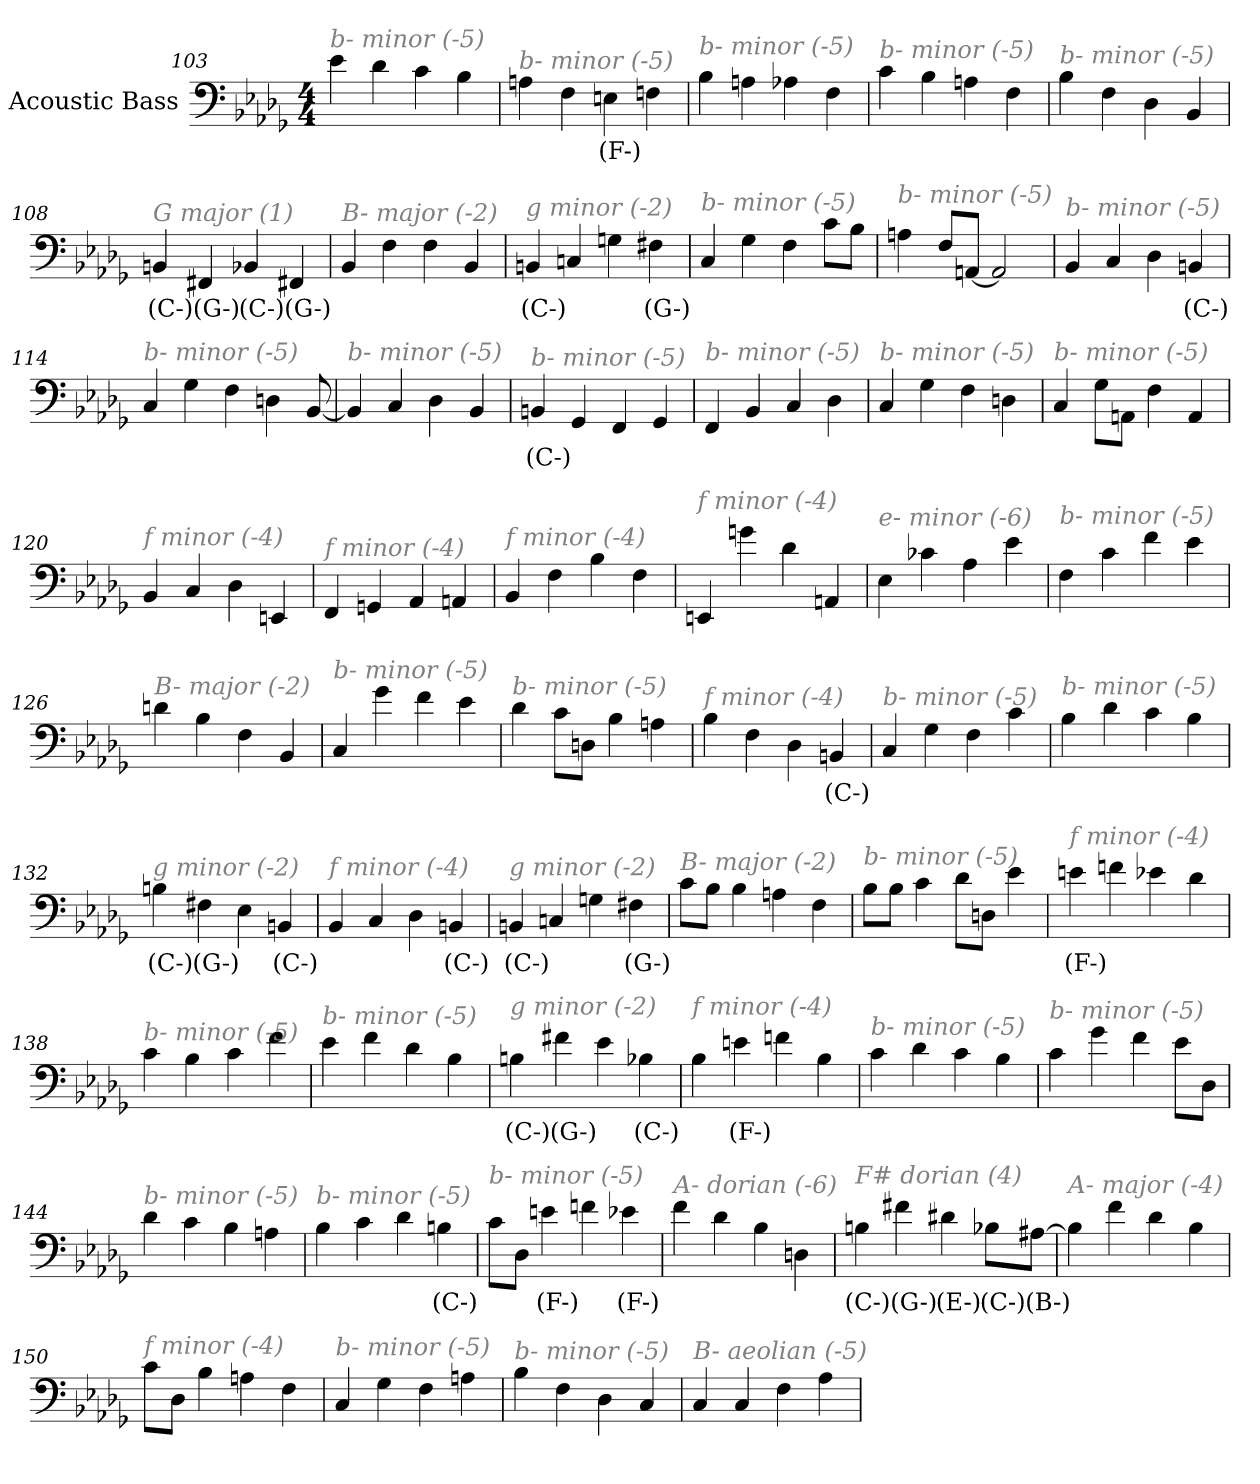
**kern	**text
*part1	*part1
*staff1	*staff1
*I"Acoustic Bass	*
*clefF4	*
*ITrd7c12	*
*k[b-e-a-d-g-]	*
*D-:	*
*M4/4	*
=103	=103
!LO:TX:i:color=#808080:t=b- minor (-5)	!
4E-	.
4D-	.
4C	.
4BB-	.
=104	=104
!LO:TX:i:color=#808080:t=b- minor (-5)	!
4AAn	.
4FF	.
4EEni	(F-)
4FFn	.
=105	=105
!LO:TX:i:color=#808080:t=b- minor (-5)	!
4BB-	.
4AAn	.
4AA-X	.
4FF	.
=106	=106
!LO:TX:i:color=#808080:t=b- minor (-5)	!
4C	.
4BB-	.
4AAn	.
4FF	.
=107	=107
!LO:TX:i:color=#808080:t=b- minor (-5)	!
4BB-	.
4FF	.
4DD-	.
4BBB-	.
=108	=108
!LO:TX:i:color=#808080:t=G major (1)	!
4BBBni	(C-)
4FFF#Xi	(G-)
4BBB-i	(C-)
4FFF#Xi	(G-)
=109	=109
!LO:TX:i:color=#808080:t=B- major (-2)	!
4BBB-	.
4FF	.
4FF	.
4BBB-	.
=110	=110
!LO:TX:i:color=#808080:t=g minor (-2)	!
4BBBni	(C-)
4CCn	.
4GGn	.
4FF#Xi	(G-)
=111	=111
!LO:TX:i:color=#808080:t=b- minor (-5)	!
4CC	.
4GG-	.
4FF	.
8CL	.
8BB-J	.
=112	=112
!LO:TX:i:color=#808080:t=b- minor (-5)	!
4AAn	.
8FFL	.
[8AAAnJ	.
2AAA]	.
=113	=113
!LO:TX:i:color=#808080:t=b- minor (-5)	!
4BBB-	.
4CC	.
4DD-	.
4BBBni	(C-)
=114	=114
!LO:TX:i:color=#808080:t=b- minor (-5)	!
4CC	.
4GG-	.
4FF	.
4DDn	.
[8BBB-	.
=115	=115
!LO:TX:i:color=#808080:t=b- minor (-5)	!
4BBB-]	.
4CC	.
4DD-	.
4BBB-	.
=116	=116
!LO:TX:i:color=#808080:t=b- minor (-5)	!
4BBBni	(C-)
4GGG-	.
4FFF	.
4GGG-	.
=117	=117
!LO:TX:i:color=#808080:t=b- minor (-5)	!
4FFF	.
4BBB-	.
4CC	.
4DD-	.
=118	=118
!LO:TX:i:color=#808080:t=b- minor (-5)	!
4CC	.
4GG-	.
4FF	.
4DDn	.
=119	=119
!LO:TX:i:color=#808080:t=b- minor (-5)	!
4CC	.
8GG-L	.
8AAAnJ	.
4FF	.
4AAA	.
=120	=120
!LO:TX:i:color=#808080:t=f minor (-4)	!
4BBB-	.
4CC	.
4DD-	.
4EEEn	.
=121	=121
!LO:TX:i:color=#808080:t=f minor (-4)	!
4FFF	.
4GGGn	.
4AAA-	.
4AAAn	.
=122	=122
!LO:TX:i:color=#808080:t=f minor (-4)	!
4BBB-	.
4FF	.
4BB-	.
4FF	.
=123	=123
!LO:TX:i:color=#808080:t=f minor (-4)	!
4EEEn	.
4Gn	.
4D-	.
4AAAn	.
=124	=124
!LO:TX:i:color=#808080:t=e- minor (-6)	!
4EE-	.
4C-X	.
4AA-	.
4E-	.
=125	=125
!LO:TX:i:color=#808080:t=b- minor (-5)	!
4FF	.
4C	.
4F	.
4E-	.
=126	=126
!LO:TX:i:color=#808080:t=B- major (-2)	!
4Dn	.
4BB-	.
4FF	.
4BBB-	.
=127	=127
!LO:TX:i:color=#808080:t=b- minor (-5)	!
4CC	.
4G-	.
4F	.
4E-	.
=128	=128
!LO:TX:i:color=#808080:t=b- minor (-5)	!
4D-	.
8CL	.
8DDnJ	.
4BB-	.
4AAn	.
=129	=129
!LO:TX:i:color=#808080:t=f minor (-4)	!
4BB-	.
4FF	.
4DD-	.
4BBBni	(C-)
=130	=130
!LO:TX:i:color=#808080:t=b- minor (-5)	!
4CC	.
4GG-	.
4FF	.
4C	.
=131	=131
!LO:TX:i:color=#808080:t=b- minor (-5)	!
4BB-	.
4D-	.
4C	.
4BB-	.
=132	=132
!LO:TX:i:color=#808080:t=g minor (-2)	!
4BBni	(C-)
4FF#Xi	(G-)
4EE-	.
4BBBni	(C-)
=133	=133
!LO:TX:i:color=#808080:t=f minor (-4)	!
4BBB-	.
4CC	.
4DD-	.
4BBBni	(C-)
=134	=134
!LO:TX:i:color=#808080:t=g minor (-2)	!
4BBBni	(C-)
4CCn	.
4GGn	.
4FF#Xi	(G-)
=135	=135
!LO:TX:i:color=#808080:t=B- major (-2)	!
8CL	.
8BB-J	.
4BB-	.
4AAn	.
4FF	.
=136	=136
!LO:TX:i:color=#808080:t=b- minor (-5)	!
8BB-L	.
8BB-J	.
4C	.
8D-L	.
8DDnJ	.
4E-	.
=137	=137
!LO:TX:i:color=#808080:t=f minor (-4)	!
4Eni	(F-)
4Fn	.
4E-	.
4D-	.
=138	=138
!LO:TX:i:color=#808080:t=b- minor (-5)	!
4C	.
4BB-	.
4C	.
4F	.
=139	=139
!LO:TX:i:color=#808080:t=b- minor (-5)	!
4E-	.
4F	.
4D-	.
4BB-	.
=140	=140
!LO:TX:i:color=#808080:t=g minor (-2)	!
4BBni	(C-)
4F#Xi	(G-)
4E-	.
4BB-i	(C-)
=141	=141
!LO:TX:i:color=#808080:t=f minor (-4)	!
4BB-	.
4Eni	(F-)
4Fn	.
4BB-	.
=142	=142
!LO:TX:i:color=#808080:t=b- minor (-5)	!
4C	.
4D-	.
4C	.
4BB-	.
=143	=143
!LO:TX:i:color=#808080:t=b- minor (-5)	!
4C	.
4G-	.
4F	.
8E-L	.
8DD-J	.
=144	=144
!LO:TX:i:color=#808080:t=b- minor (-5)	!
4D-	.
4C	.
4BB-	.
4AAn	.
=145	=145
!LO:TX:i:color=#808080:t=b- minor (-5)	!
4BB-	.
4C	.
4D-	.
4BBni	(C-)
=146	=146
!LO:TX:i:color=#808080:t=b- minor (-5)	!
8CL	.
8DD-J	.
4Eni	(F-)
4Fn	.
4E-Xi	(F-)
=147	=147
!LO:TX:i:color=#808080:t=A- dorian (-6)	!
4F	.
4D-	.
4BB-	.
4DDn	.
=148	=148
!LO:TX:i:color=#808080:t=F# dorian (4)	!
4BBni	(C-)
4F#Xi	(G-)
4D#Xi	(E-)
8BB-iL	(C-)
[8AA#XiJ	(B-)
=149	=149
!LO:TX:i:color=#808080:t=A- major (-4)	!
4BB-]	.
4F	.
4D-	.
4BB-	.
=150	=150
!LO:TX:i:color=#808080:t=f minor (-4)	!
8CL	.
8DD-J	.
4BB-	.
4AAn	.
4FF	.
=151	=151
!LO:TX:i:color=#808080:t=b- minor (-5)	!
4CC	.
4GG-	.
4FF	.
4AAn	.
=152	=152
!LO:TX:i:color=#808080:t=b- minor (-5)	!
4BB-	.
4FF	.
4DD-	.
4CC	.
=153	=153
!LO:TX:i:color=#808080:t=B- aeolian (-5)	!
4CC	.
4CC	.
4FF	.
4AA-	.
=	=
*-	*-
